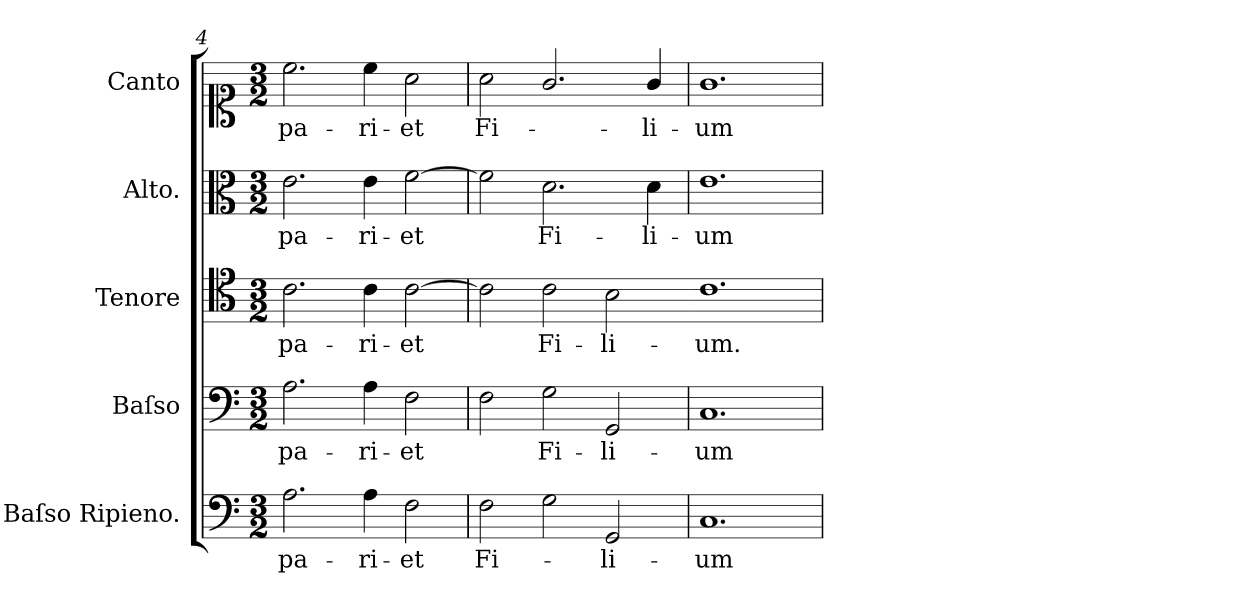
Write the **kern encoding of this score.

**kern	**text	**kern	**text	**kern	**text	**kern	**text	**kern	**text
*part5	*part5	*part4	*part4	*part3	*part3	*part2	*part2	*part1	*part1
*staff5	*staff5	*staff4	*staff4	*staff3	*staff3	*staff2	*staff2	*staff1	*staff1
*I"Baſso Ripieno.	*	*I"Baſso	*	*I"Tenore	*	*I"Alto.	*	*I"Canto	*
*I'B rip	*	*I'B.	*	*I'T.	*	*I'A.	*	*I'C.	*
*clefF4	*	*clefF4	*	*clefC4	*	*clefC3	*	*clefC1	*
*k[]	*	*k[]	*	*k[]	*	*k[]	*	*k[]	*
*M3/2	*	*M3/2	*	*M3/2	*	*M3/2	*	*M3/2	*
=4	=4	=4	=4	=4	=4	=4	=4	=4	=4
2.A\	pa-	2.A\	pa-	2.c\	pa-	2.e\	pa-	2.cc\	pa-
4A\	-ri-	4A\	-ri-	4c\	-ri-	4e\	-ri-	4cc\	-ri-
2F\	-et	2F\	-et	[2c\	-et	[2f\	-et	2a\	-et
=5	=5	=5	=5	=5	=5	=5	=5	=5	=5
2F\	Fi-	2F\	.	2c\]	.	2f\]	.	2a\	Fi-
2G\	.	2G\	Fi-	2c\	Fi-	2.d\	Fi-	2.g/	.
2GG/	-li-	2GG/	-li-	2B\	-li-	.	.	.	.
.	.	.	.	.	.	4d\	-li-	4g/	-li-
=6	=6	=6	=6	=6-	=6	=6	=6	=6	=6
1.C/	-um	1.C/	-um	1.c\	-um.	1.e\	-um	1.g\	-um
=	=	=	=	=	=	=	=	=	=
*-	*-	*-	*-	*-	*-	*-	*-	*-	*-
